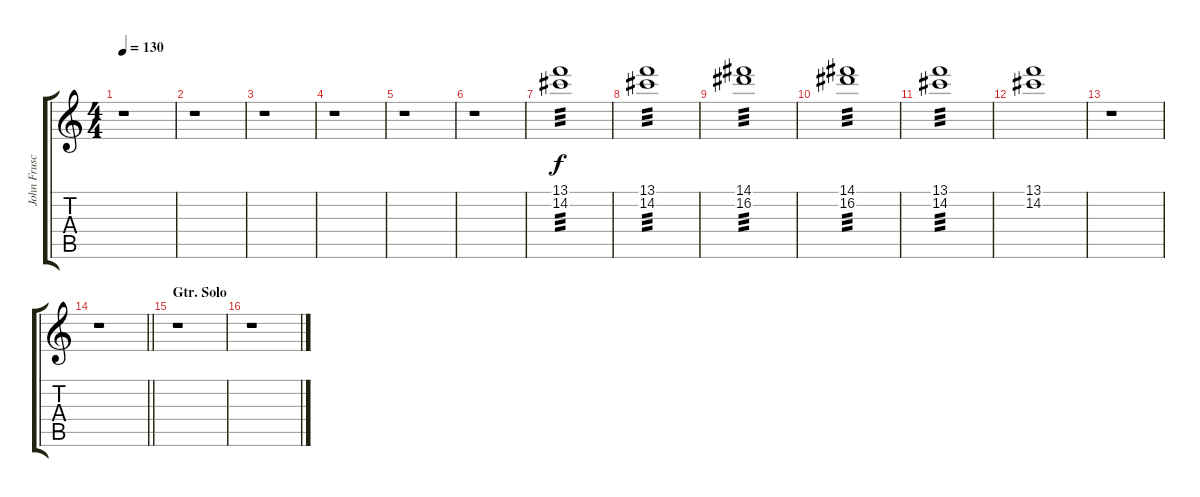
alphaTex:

\track ("John Frusciante | Gtr. 3" "John Frusc") {instrument electricguitarclean}
\staff {score tabs}
\tuning (E4 B3 G3 D3 A2 E2) {hide}
\ts (4 4)
\tempo 130
\clef g2
\ks c
r.1{dy f} |
r.1 |
r.1 |
r.1 |
r.1 |
r.1 |
(13.1 14.2).1{tp 3} |
(13.1 14.2).1{tp 3} |
(14.1 16.2).1{tp 3} |
(14.1 16.2).1{tp 3} |
(13.1 14.2).1{tp 3} |
(13.1 14.2).1 |
r.1 |
\barLineRight lightlight
r.1 |
\section ("" "Gtr. Solo")
r.1 |
r.1
